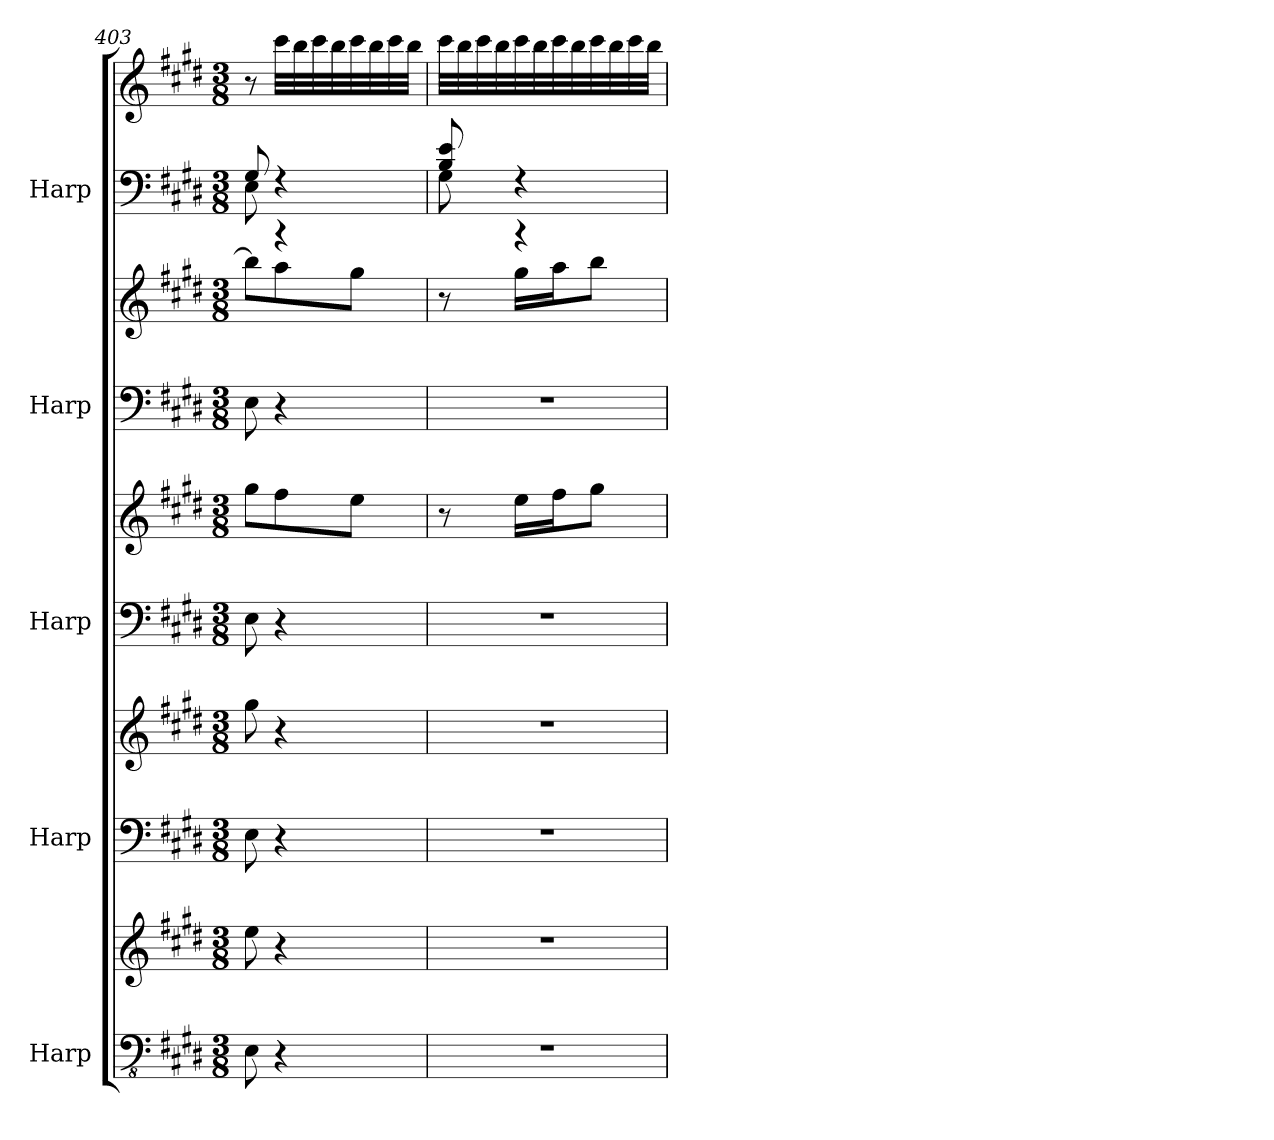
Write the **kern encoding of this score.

**kern	**kern	**kern	**kern	**kern	**kern	**kern	**kern	**kern	**kern
*part5	*part5	*part4	*part4	*part3	*part3	*part2	*part2	*part1	*part1
*staff10	*staff9	*staff8	*staff7	*staff6	*staff5	*staff4	*staff3	*staff2	*staff1
*I"Harp	*	*I"Harp	*	*I"Harp	*	*I"Harp	*	*I"Harp	*
*I'Hp	*	*I'Hp	*	*I'Hp	*	*I'Hp	*	*I'Hp	*
*clefFv4	*clefG2	*clefF4	*clefG2	*clefF4	*clefG2	*clefF4	*clefG2	*clefF4	*clefG2
*k[f#c#g#d#]	*k[f#c#g#d#]	*k[f#c#g#d#]	*k[f#c#g#d#]	*k[f#c#g#d#]	*k[f#c#g#d#]	*k[f#c#g#d#]	*k[f#c#g#d#]	*k[f#c#g#d#]	*k[f#c#g#d#]
*M3/8	*M3/8	*M3/8	*M3/8	*M3/8	*M3/8	*M3/8	*M3/8	*M3/8	*M3/8
=403	=403	=403	=403	=403	=403	=403	=403	=403	=403
*	*	*	*	*	*	*	*	*^	*
8EE\	8ee\	8E\	8gg#\	8E\	8gg#\L	8E\	8bb\L]	8G#/	8E\	8r
4r	4r	4r	4r	4r	8ff#\	4r	8aa\	4rF	4rCC	32ccc#\LLL
.	.	.	.	.	.	.	.	.	.	32bb\
.	.	.	.	.	.	.	.	.	.	32ccc#\
.	.	.	.	.	.	.	.	.	.	32bb\
.	.	.	.	.	8ee\J	.	8gg#\J	.	.	32ccc#\
.	.	.	.	.	.	.	.	.	.	32bb\
.	.	.	.	.	.	.	.	.	.	32ccc#\
.	.	.	.	.	.	.	.	.	.	32bb\JJJ
!!LO:PB:g=z
=404	=404	=404	=404	=404	=404	=404	=404	=404	=404	=404
4.r	4.r	4.r	4.r	4.r	8r	4.r	8r	8B/ 8e/	8G#\	32ccc#\LLL
.	.	.	.	.	.	.	.	.	.	32bb\
.	.	.	.	.	.	.	.	.	.	32ccc#\
.	.	.	.	.	.	.	.	.	.	32bb\
.	.	.	.	.	16ee\LL	.	16gg#\LL	4rF	4rCC	32ccc#\
.	.	.	.	.	.	.	.	.	.	32bb\
.	.	.	.	.	16ff#\J	.	16aa\J	.	.	32ccc#\
.	.	.	.	.	.	.	.	.	.	32bb\
.	.	.	.	.	8gg#\J	.	8bb\J	.	.	32ccc#\
.	.	.	.	.	.	.	.	.	.	32bb\
.	.	.	.	.	.	.	.	.	.	32ccc#\
.	.	.	.	.	.	.	.	.	.	32bb\JJJ
*	*	*	*	*	*	*	*	*v	*v	*
=	=	=	=	=	=	=	=	=	=
*-	*-	*-	*-	*-	*-	*-	*-	*-	*-
